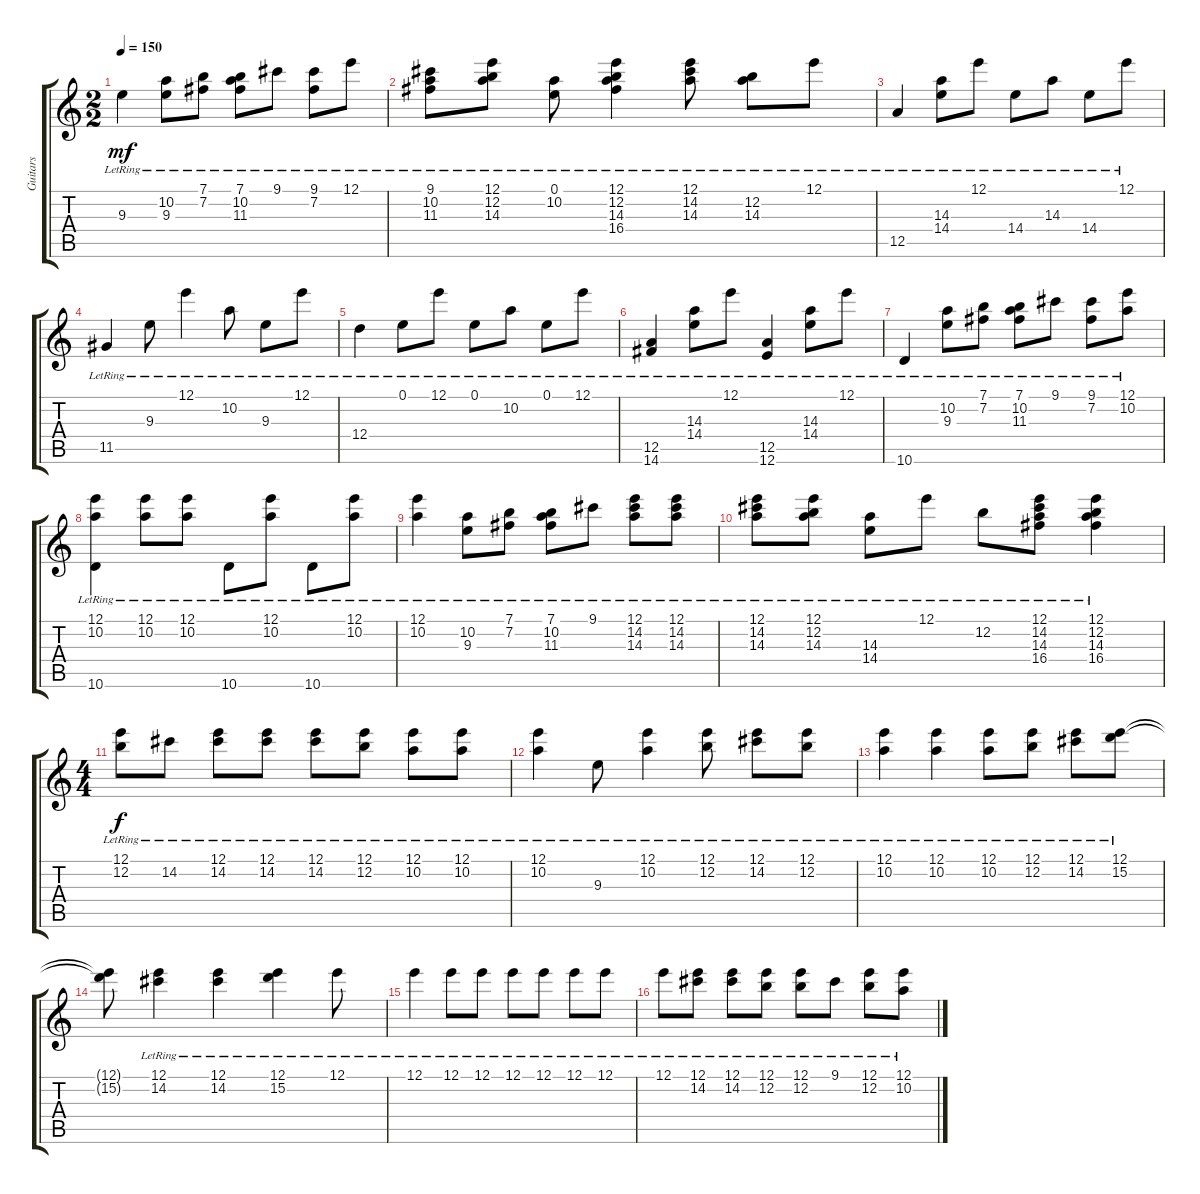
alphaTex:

\track ("Guitars" "Guitars") {instrument acousticguitarsteel}
\staff {score tabs}
\tuning (E4 B3 G3 D3 A2 E2) {hide}
\ts (2 2)
\tempo 150
\clef g2
\ks c
9.3{lr}.4{dy mf} (10.2{lr} 9.3{lr}).8 (7.1{lr} 7.2{lr}).8 (7.1{lr} 10.2{lr} 11.3{lr}).8 9.1{lr}.8 (9.1{lr} 7.2{lr}).8 12.1{lr}.8 |
(9.1{lr} 10.2{lr} 11.3{lr}).8 (12.1{lr} 12.2{lr} 14.3{lr}).8 (0.1{lr} 10.2{lr}).8 (12.1{lr} 12.2{lr} 14.3{lr} 16.4{lr}).4 (12.1{lr} 14.2{lr} 14.3{lr}).8 (12.2{lr} 14.3{lr}).8 12.1{lr}.8 |
12.5{lr}.4 (14.3{lr} 14.4{lr}).8 12.1{lr}.8 14.4{lr}.8 14.3{lr}.8 14.4{lr}.8 12.1{lr}.8 |
11.5{lr}.4 9.3{lr}.8 12.1{lr}.4 10.2{lr}.8 9.3{lr}.8 12.1{lr}.8 |
12.4{lr}.4 0.1{lr}.8 12.1{lr}.8 0.1{lr}.8 10.2{lr}.8 0.1{lr}.8 12.1{lr}.8 |
(12.5{lr} 14.6{lr}).4 (14.3{lr} 14.4{lr}).8 12.1{lr}.8 (12.5{lr} 12.6{lr}).4 (14.3{lr} 14.4{lr}).8 12.1{lr}.8 |
10.6{lr}.4 (10.2{lr} 9.3{lr}).8 (7.1{lr} 7.2{lr}).8 (7.1{lr} 10.2{lr} 11.3{lr}).8 9.1{lr}.8 (9.1{lr} 7.2{lr}).8 (12.1{lr} 10.2{lr}).8 |
(12.1{lr} 10.2{lr} 10.6{lr}).4 (12.1{lr} 10.2{lr}).8 (12.1{lr} 10.2{lr}).8 10.6{lr}.8 (12.1{lr} 10.2{lr}).8 10.6{lr}.8 (12.1{lr} 10.2{lr}).8 |
(12.1{lr} 10.2{lr}).4 (10.2{lr} 9.3{lr}).8 (7.1{lr} 7.2{lr}).8 (7.1{lr} 10.2{lr} 11.3{lr}).8 9.1{lr}.8 (12.1{lr} 14.2{lr} 14.3{lr}).8 (12.1{lr} 14.2{lr} 14.3{lr}).8 |
(12.1{lr} 14.2{lr} 14.3{lr}).8 (12.1{lr} 12.2{lr} 14.3{lr}).8 (14.3{lr} 14.4{lr}).8 12.1{lr}.8 12.2{lr}.8 (12.1{lr} 14.2{lr} 14.3{lr} 16.4{lr}).8 (12.1{lr} 12.2{lr} 14.3{lr} 16.4{lr}).4 |
\ts (4 4)
(12.1{lr} 12.2{lr}).8{dy f} 14.2{lr}.8 (12.1{lr} 14.2{lr}).8 (12.1{lr} 14.2{lr}).8 (12.1{lr} 14.2{lr}).8 (12.1{lr} 12.2{lr}).8 (12.1{lr} 10.2{lr}).8 (12.1{lr} 10.2{lr}).8 |
(12.1{lr} 10.2{lr}).4 9.3{lr}.8 (12.1{lr} 10.2{lr}).4 (12.1{lr} 12.2{lr}).8 (12.1{lr} 14.2{lr}).8 (12.1{lr} 12.2{lr}).8 |
(12.1{lr} 10.2{lr}).4 (12.1{lr} 10.2{lr}).4 (12.1{lr} 10.2{lr}).8 (12.1{lr} 12.2{lr}).8 (12.1{lr} 14.2{lr}).8 (12.1{lr} 15.2{lr}).8 |
(12.1{t} 15.2{t}).8 (12.1{lr} 14.2{lr}).4 (12.1{lr} 14.2{lr}).4 (12.1{lr} 15.2{lr}).4 12.1{lr}.8 |
12.1{lr}.4 12.1{lr}.8 12.1{lr}.8 12.1{lr}.8 12.1{lr}.8 12.1{lr}.8 12.1{lr}.8 |
12.1{lr}.8 (12.1{lr} 14.2{lr}).8 (12.1{lr} 14.2{lr}).8 (12.1{lr} 12.2{lr}).8 (12.1{lr} 12.2{lr}).8 9.1{lr}.8 (12.1{lr} 12.2{lr}).8 (12.1{lr} 10.2{lr}).8
